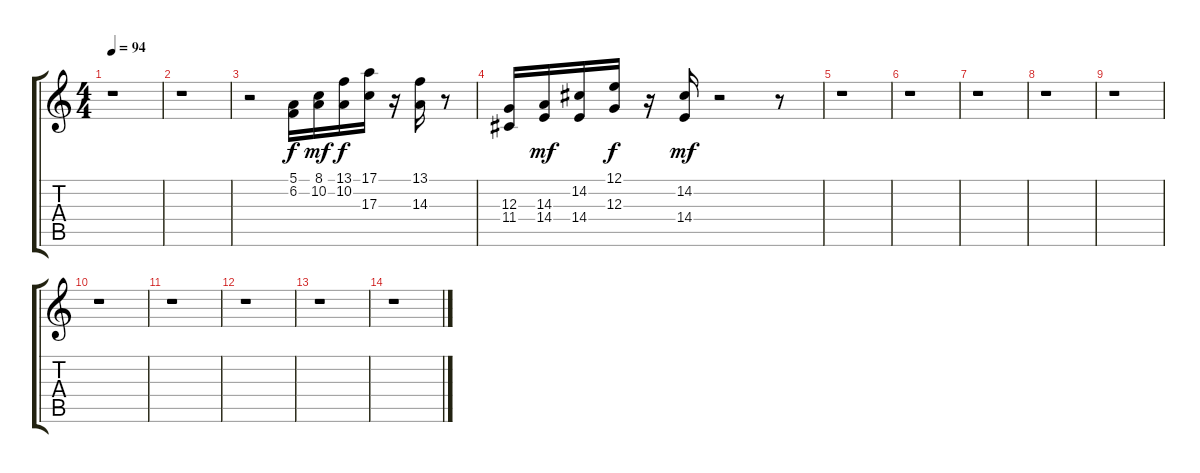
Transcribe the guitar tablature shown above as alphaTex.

\track "" {instrument marimba}
\staff {score tabs}
\tuning (E4 B3 G3 D3 A2 E2) {hide}
\ts (4 4)
\tempo 94
\clef g2
\ks c
r.1{dy mf} |
r.1 |
r.2 (5.1 6.2).16{dy f} (8.1 10.2).16{dy mf} (13.1 10.2).16{dy f} (17.1 17.3).16 r.16 (13.1 14.3).16 r.8 |
(12.3 11.4).16 (14.3 14.4).16{dy mf} (14.2 14.4).16 (12.1 12.3).16{dy f} r.16 (14.2 14.4).16{dy mf} r.2 r.8 |
r.1 |
r.1 |
r.1 |
r.1 |
r.1 |
r.1 |
r.1 |
r.1 |
r.1 |
r.1
